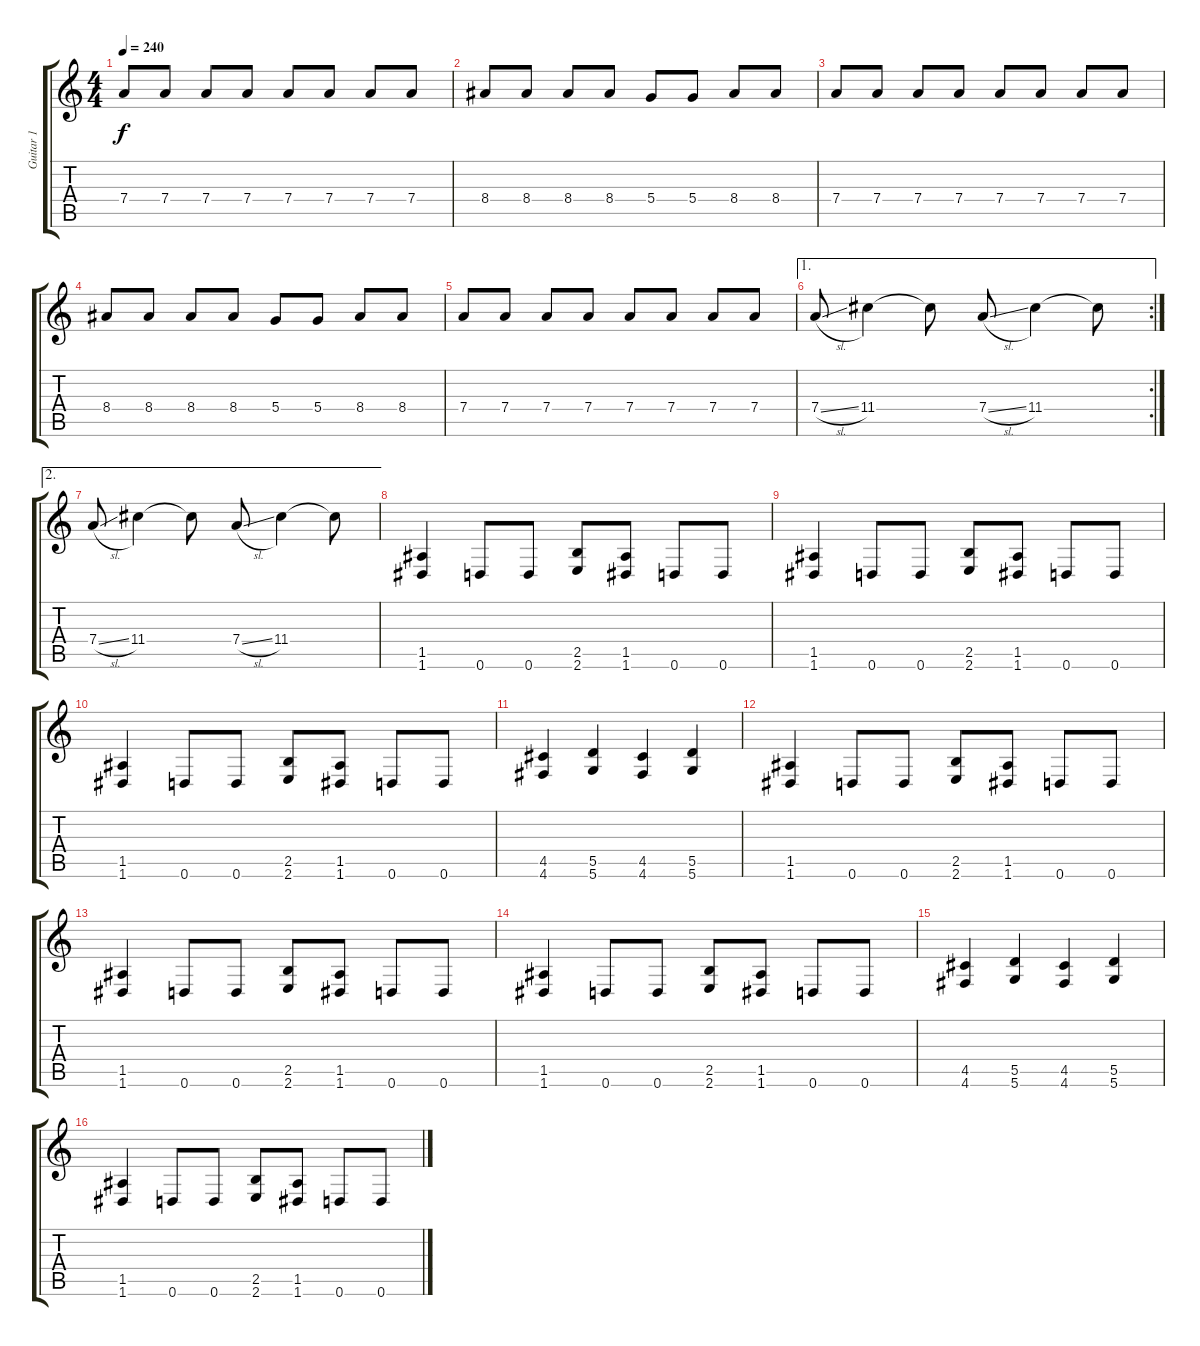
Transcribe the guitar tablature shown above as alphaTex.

\track ("Guitar 1" "Guitar 1") {instrument distortionguitar}
\staff {score tabs}
\tuning (E4 B3 G3 D3 A2 D2) {hide}
\ts (4 4)
\tempo 240
\clef g2
\ks c
7.4.8{dy f} 7.4.8 7.4.8 7.4.8 7.4.8 7.4.8 7.4.8 7.4.8 |
8.4.8 8.4.8 8.4.8 8.4.8 5.4.8 5.4.8 8.4.8 8.4.8 |
7.4.8 7.4.8 7.4.8 7.4.8 7.4.8 7.4.8 7.4.8 7.4.8 |
8.4.8 8.4.8 8.4.8 8.4.8 5.4.8 5.4.8 8.4.8 8.4.8 |
7.4.8 7.4.8 7.4.8 7.4.8 7.4.8 7.4.8 7.4.8 7.4.8 |
\ae 1
\rc 2
7.4{sl}.8 11.4.4 11.4{t}.8 7.4{sl}.8 11.4.4 11.4{t}.8 |
\ae 2
7.4{sl}.8 11.4.4 11.4{t}.8 7.4{sl}.8 11.4.4 11.4{t}.8 |
(1.5 1.6).4 0.6.8 0.6.8 (2.5 2.6).8 (1.5 1.6).8 0.6.8 0.6.8 |
(1.5 1.6).4 0.6.8 0.6.8 (2.5 2.6).8 (1.5 1.6).8 0.6.8 0.6.8 |
(1.5 1.6).4 0.6.8 0.6.8 (2.5 2.6).8 (1.5 1.6).8 0.6.8 0.6.8 |
(4.5 4.6).4 (5.5 5.6).4 (4.5 4.6).4 (5.5 5.6).4 |
(1.5 1.6).4 0.6.8 0.6.8 (2.5 2.6).8 (1.5 1.6).8 0.6.8 0.6.8 |
(1.5 1.6).4 0.6.8 0.6.8 (2.5 2.6).8 (1.5 1.6).8 0.6.8 0.6.8 |
(1.5 1.6).4 0.6.8 0.6.8 (2.5 2.6).8 (1.5 1.6).8 0.6.8 0.6.8 |
(4.5 4.6).4 (5.5 5.6).4 (4.5 4.6).4 (5.5 5.6).4 |
(1.5 1.6).4 0.6.8 0.6.8 (2.5 2.6).8 (1.5 1.6).8 0.6.8 0.6.8
